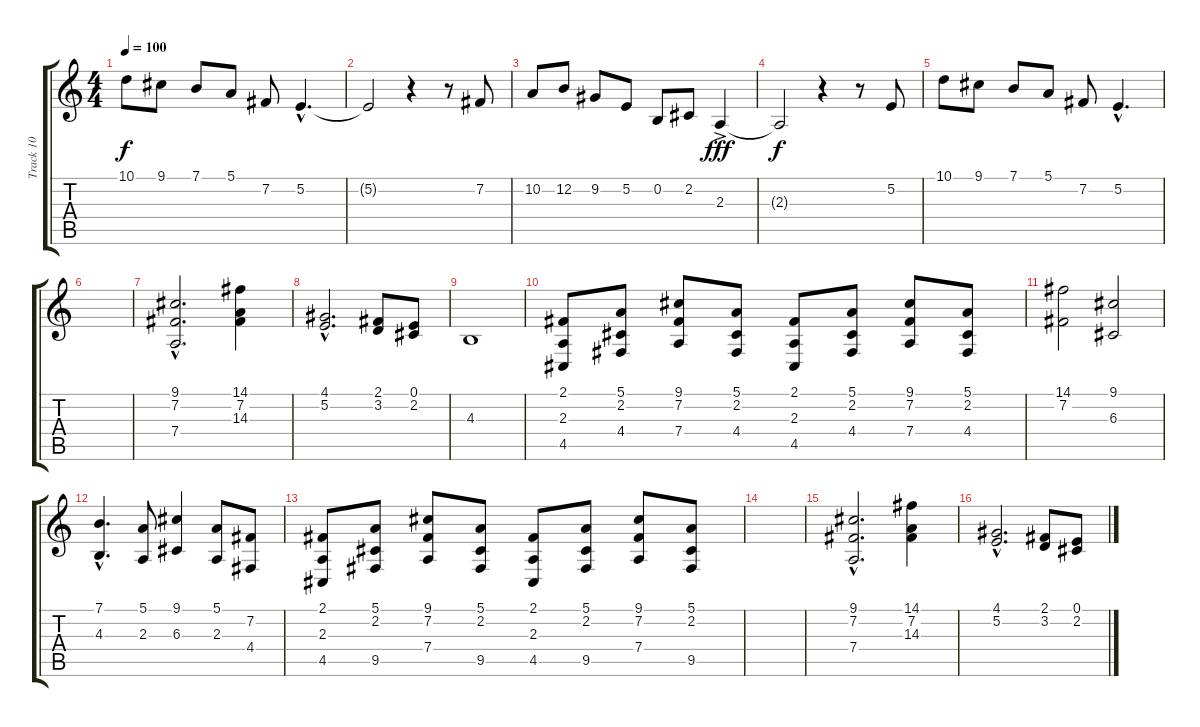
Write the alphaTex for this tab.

\track ("Track 10" "Track 10") {instrument stringensemble1}
\staff {score tabs}
\tuning (E4 B3 G3 D3 A2 E2) {hide}
\ts (4 4)
\tempo 100
\clef g2
\ks c
10.1.8{dy f} 9.1.8 7.1.8 5.1.8 7.2.8 5.2{hac}.4{d} |
5.2{t}.2 r.4 r.8 7.2.8 |
10.2.8 12.2.8 9.2.8 5.2.8 0.2.8 2.2.8 2.3{ac}.4{dy fff} |
2.3{t}.2{dy f} r.4 r.8 5.2.8 |
10.1.8 9.1.8 7.1.8 5.1.8 7.2.8 5.2{hac}.4{d} |
|
(9.1{hac} 7.2{hac} 7.4{hac}).2{d} (14.1 7.2 14.3).4 |
(4.1{hac} 5.2{hac}).2{d} (2.1 3.2).8 (0.1 2.2).8 |
4.3.1 |
(2.1 2.3 4.5).8 (5.1 2.2 4.4).8 (9.1 7.2 7.4).8 (5.1 2.2 4.4).8 (2.1 2.3 4.5).8 (5.1 2.2 4.4).8 (9.1 7.2 7.4).8 (5.1 2.2 4.4).8 |
(14.1 7.2).2 (9.1 6.3).2 |
(7.1{hac} 4.3{hac}).4{d} (5.1 2.3).8 (9.1 6.3).4 (5.1 2.3).8 (7.2 4.4).8 |
(2.1 2.3 4.5).8 (5.1 2.2 9.5).8 (9.1 7.2 7.4).8 (5.1 2.2 9.5).8 (2.1 2.3 4.5).8 (5.1 2.2 9.5).8 (9.1 7.2 7.4).8 (5.1 2.2 9.5).8 |
|
(9.1{hac} 7.2{hac} 7.4{hac}).2{d} (14.1 7.2 14.3).4 |
(4.1{hac} 5.2{hac}).2{d} (2.1 3.2).8 (0.1 2.2).8
